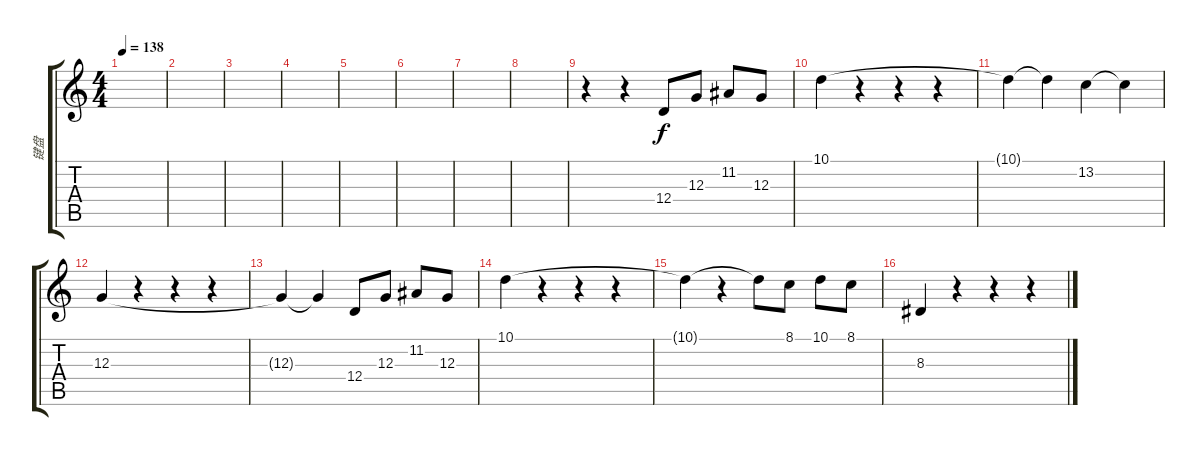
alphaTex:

\track ("键盘" "键盘") {instrument harmonica}
\staff {score tabs}
\tuning (E4 B3 G3 D3 A2 E2) {hide}
\ts (4 4)
\tempo 138
\clef g2
\ks c
|
|
|
|
|
|
|
|
r.4 r.4 12.4.8 12.3.8 11.2.8 12.3.8 |
10.1.4 r.4 r.4 r.4 |
10.1{t}.4 10.1{t}.4 13.2.4 13.2{t}.4 |
12.3.4 r.4 r.4 r.4 |
12.3{t}.4 12.3{t}.4 12.4.8 12.3.8 11.2.8 12.3.8 |
10.1.4 r.4 r.4 r.4 |
10.1{t}.4 r.4 10.1{t}.8 8.1.8 10.1.8 8.1.8 |
8.3.4 r.4 r.4 r.4
